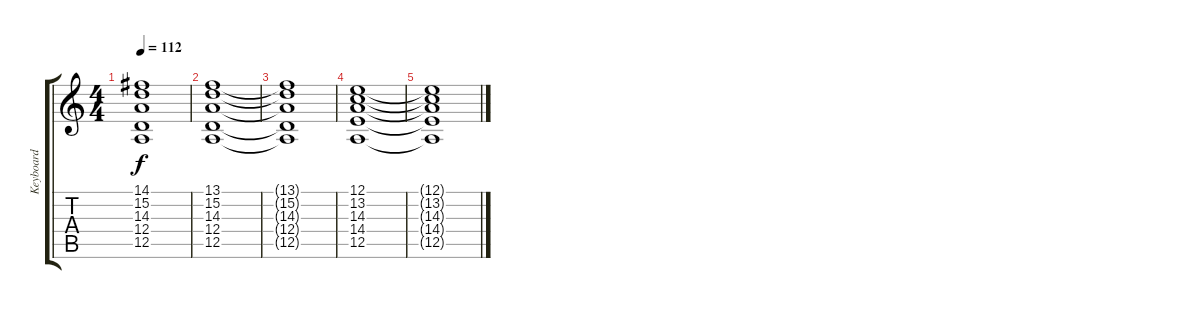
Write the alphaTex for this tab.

\track ("Keyboard" "Keyboard") {instrument rockorgan}
\staff {score tabs}
\tuning (E4 B3 G3 D3 A2 E2) {hide}
\ts (4 4)
\tempo 112
\clef g2
\ks c
(14.1 15.2 14.3 12.4 12.5).1{dy f} |
(13.1 15.2 14.3 12.4 12.5).1{volume 0} |
(13.1{t} 15.2{t} 14.3{t} 12.4{t} 12.5{t}).1 |
(12.1 13.2 14.3 14.4 12.5).1 |
(12.1{t} 13.2{t} 14.3{t} 14.4{t} 12.5{t}).1
